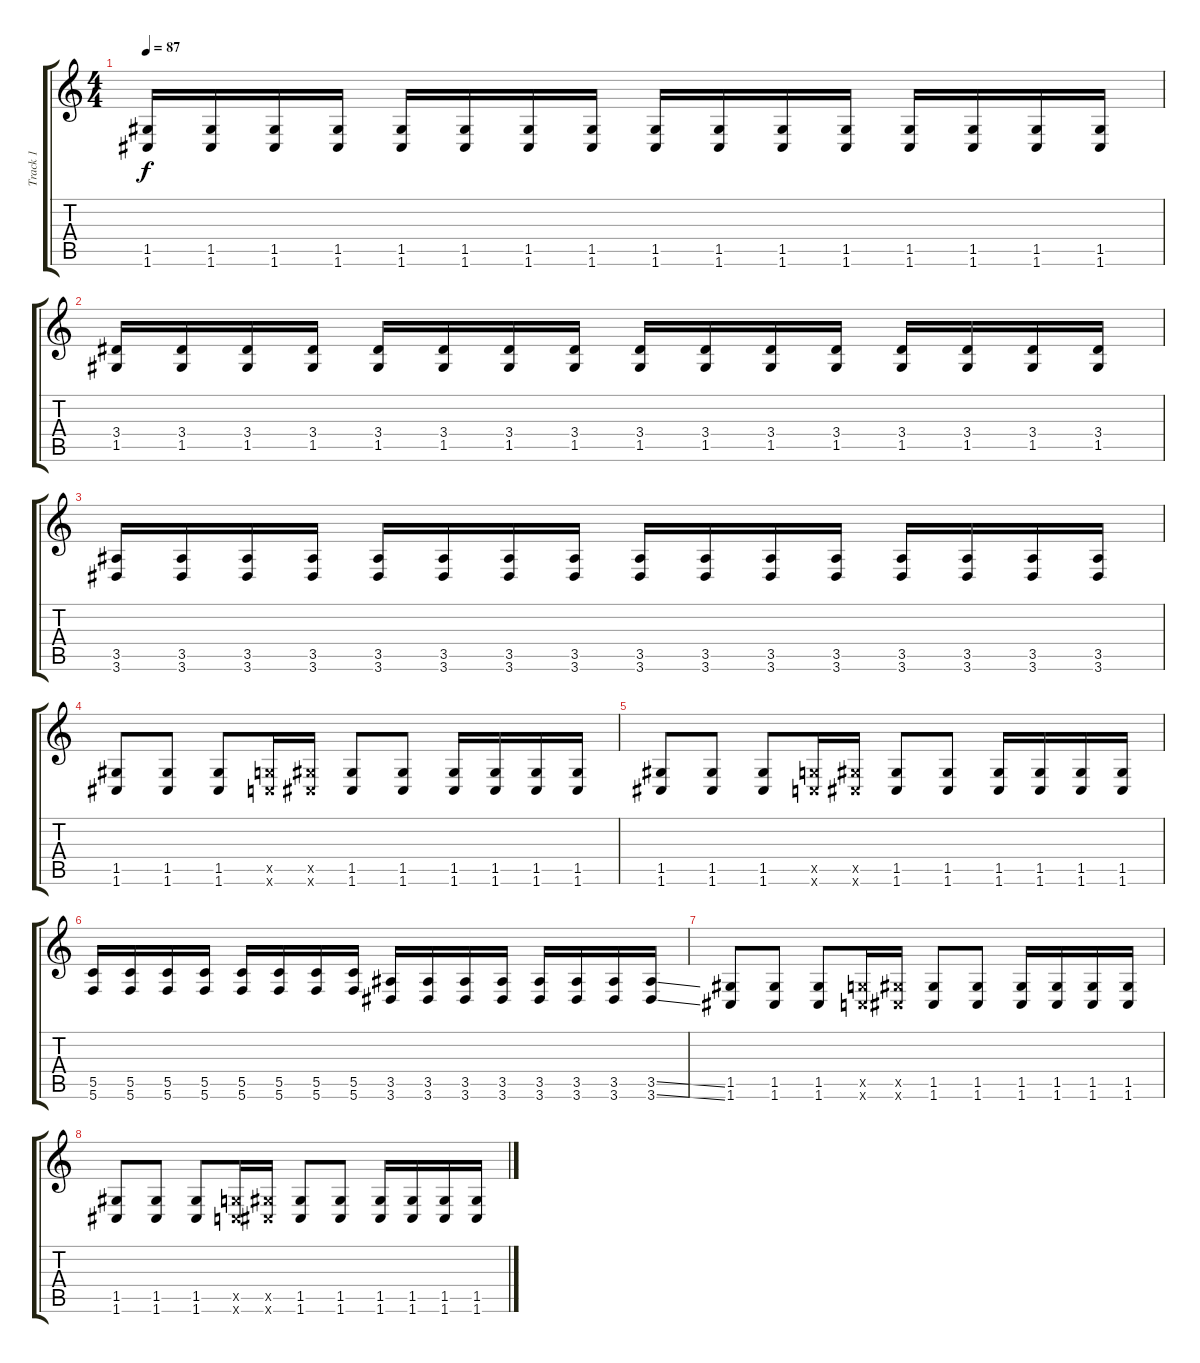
\track ("Track 1" "Track 1") {instrument overdrivenguitar}
\staff {score tabs}
\tuning (D4 A3 F3 C3 G2 C2) {hide}
\ts (4 4)
\tempo 87
\clef g2
\ks c
(1.5 1.6).16{dy f} (1.5 1.6).16 (1.5 1.6).16 (1.5 1.6).16 (1.5 1.6).16 (1.5 1.6).16 (1.5 1.6).16 (1.5 1.6).16 (1.5 1.6).16 (1.5 1.6).16 (1.5 1.6).16 (1.5 1.6).16 (1.5 1.6).16 (1.5 1.6).16 (1.5 1.6).16 (1.5 1.6).16 |
(3.4 1.5).16 (3.4 1.5).16 (3.4 1.5).16 (3.4 1.5).16 (3.4 1.5).16 (3.4 1.5).16 (3.4 1.5).16 (3.4 1.5).16 (3.4 1.5).16 (3.4 1.5).16 (3.4 1.5).16 (3.4 1.5).16 (3.4 1.5).16 (3.4 1.5).16 (3.4 1.5).16 (3.4 1.5).16 |
(3.5 3.6).16 (3.5 3.6).16 (3.5 3.6).16 (3.5 3.6).16 (3.5 3.6).16 (3.5 3.6).16 (3.5 3.6).16 (3.5 3.6).16 (3.5 3.6).16 (3.5 3.6).16 (3.5 3.6).16 (3.5 3.6).16 (3.5 3.6).16 (3.5 3.6).16 (3.5 3.6).16 (3.5 3.6).16 |
(1.5 1.6).8 (1.5 1.6).8 (1.5 1.6).8 (0.5{x} 0.6{x}).16 (1.5{x} 1.6{x}).16 (1.5 1.6).8 (1.5 1.6).8 (1.5 1.6).16 (1.5 1.6).16 (1.5 1.6).16 (1.5 1.6).16 |
(1.5 1.6).8 (1.5 1.6).8 (1.5 1.6).8 (0.5{x} 0.6{x}).16 (1.5{x} 1.6{x}).16 (1.5 1.6).8 (1.5 1.6).8 (1.5 1.6).16 (1.5 1.6).16 (1.5 1.6).16 (1.5 1.6).16 |
(5.5 5.6).16 (5.5 5.6).16 (5.5 5.6).16 (5.5 5.6).16 (5.5 5.6).16 (5.5 5.6).16 (5.5 5.6).16 (5.5 5.6).16 (3.5 3.6).16 (3.5 3.6).16 (3.5 3.6).16 (3.5 3.6).16 (3.5 3.6).16 (3.5 3.6).16 (3.5 3.6).16 (3.5{ss} 3.6{ss}).16 |
(1.5 1.6).8 (1.5 1.6).8 (1.5 1.6).8 (0.5{x} 0.6{x}).16 (1.5{x} 1.6{x}).16 (1.5 1.6).8 (1.5 1.6).8 (1.5 1.6).16 (1.5 1.6).16 (1.5 1.6).16 (1.5 1.6).16 |
(1.5 1.6).8 (1.5 1.6).8 (1.5 1.6).8 (0.5{x} 0.6{x}).16 (1.5{x} 1.6{x}).16 (1.5 1.6).8 (1.5 1.6).8 (1.5 1.6).16 (1.5 1.6).16 (1.5 1.6).16 (1.5 1.6).16
